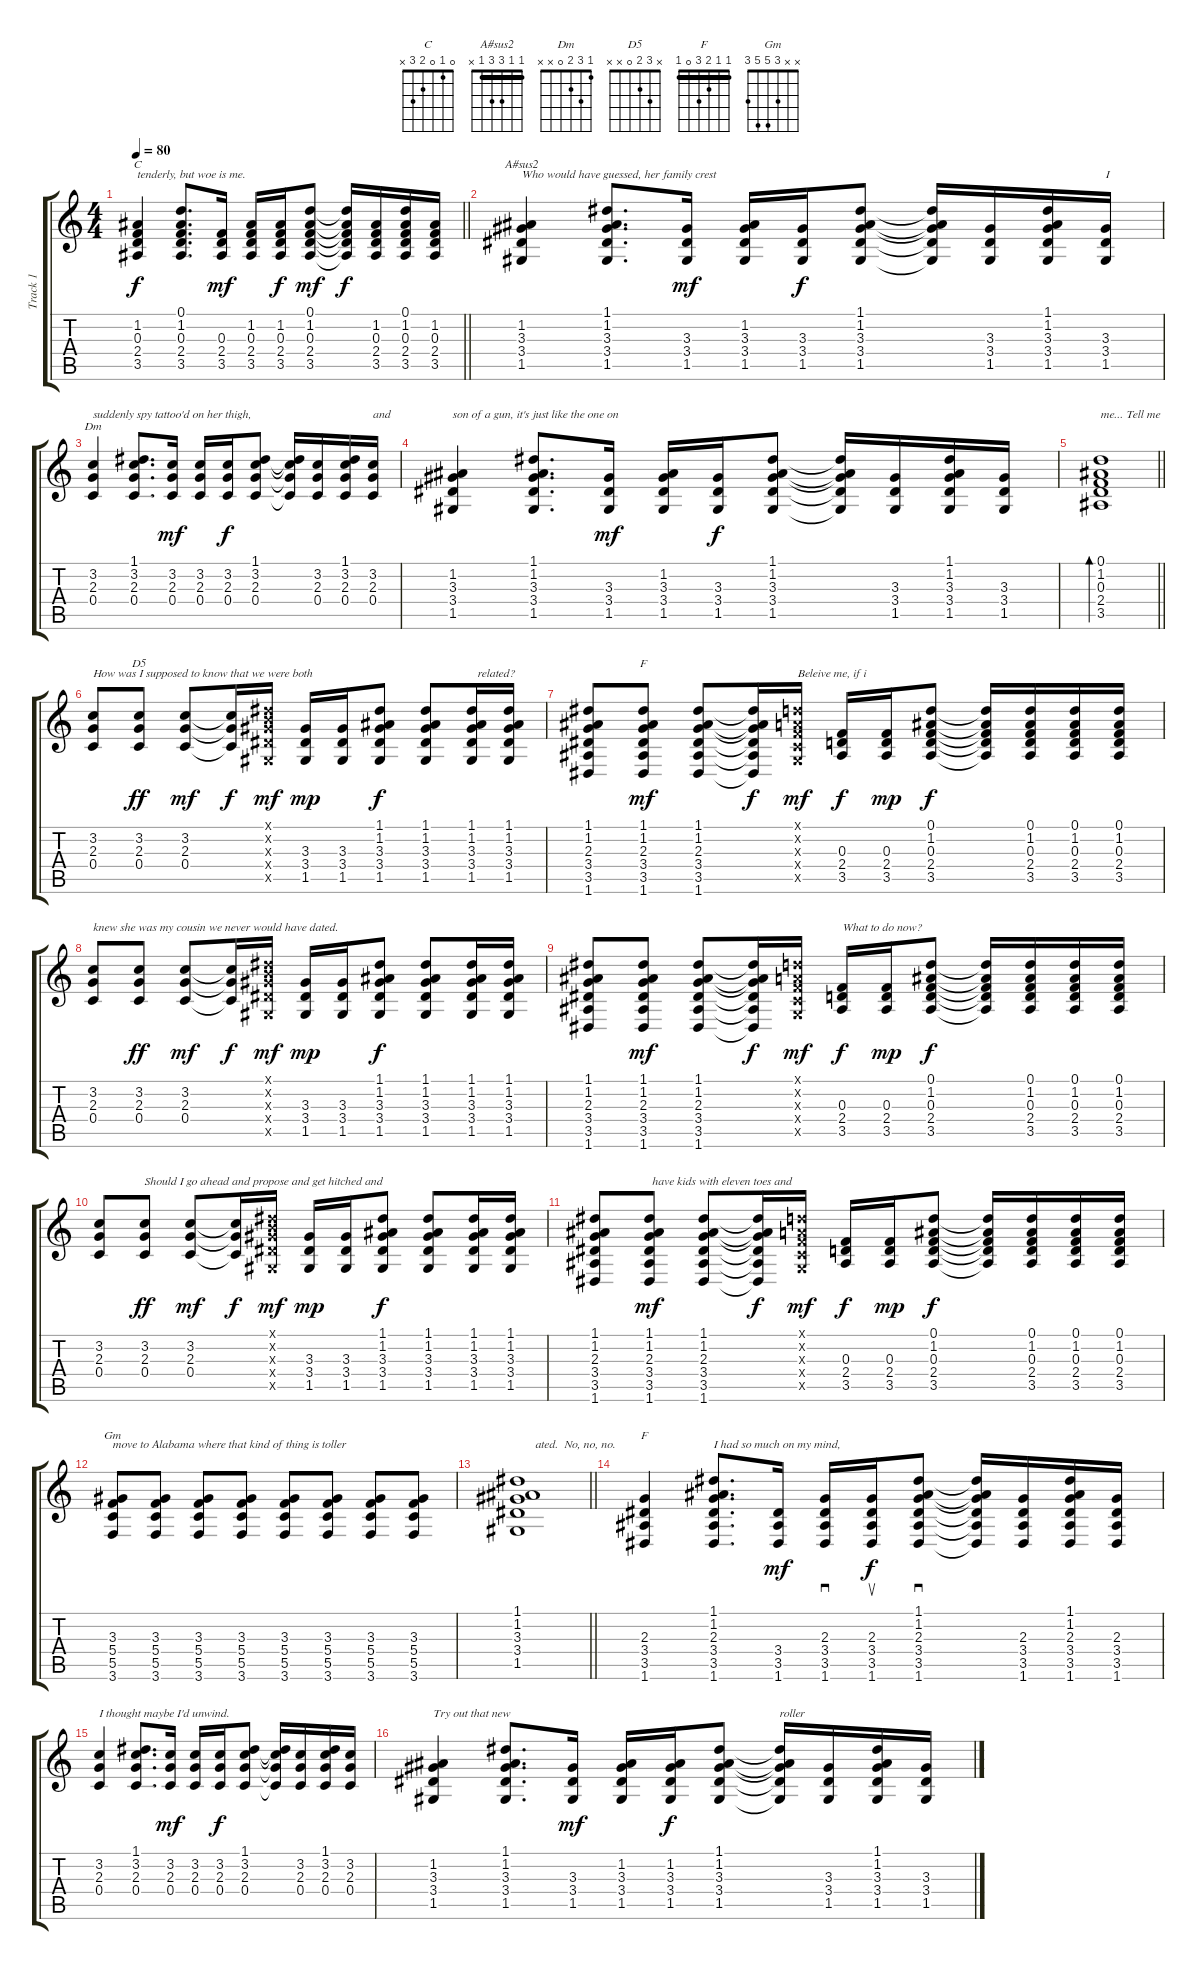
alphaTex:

\track ("Track 1" "Track 1") {instrument acousticguitarsteel}
\staff {score tabs}
\tuning (D4 A3 F3 C3 G2 D2) {hide}
\chord ("C" 0 1 0 2 3 x)
\chord ("A#sus2" 1 1 3 3 1 x) {barre 1}
\chord ("Dm" 1 3 2 0 x x)
\chord ("D5" x 3 2 0 x x)
\chord ("F" 1 1 2 3 3 1)
\chord ("Gm" x x 3 5 5 3)
\chord ("F" 1 1 2 3 0 1) {barre 1}
\ts (4 4)
\tempo 80
\clef g2
\barLineRight lightlight
\ks c
(1.2 0.3 2.4 3.5).4{ch "C" txt "tenderly, but woe is me." dy f} (0.1 1.2 0.3 2.4 3.5).8{d} (0.3 2.4 3.5).16{dy mf} (1.2 0.3 2.4 3.5).16 (1.2 0.3 2.4 3.5).16{dy f} (0.1 1.2 0.3 2.4 3.5).8{dy mf} (0.1{t} 1.2{t} 0.3{t} 2.4{t} 3.5{t}).16{dy f} (1.2 0.3 2.4 3.5).16 (0.1 1.2 0.3 2.4 3.5).16 (1.2 0.3 2.4 3.5).16 |
\section ("" "")
(1.2 3.3 3.4 1.5).4{ch "A#sus2" txt "Who would have guessed, her family crest"} (1.1 1.2 3.3 3.4 1.5).8{d} (3.3 3.4 1.5).16{dy mf} (1.2 3.3 3.4 1.5).16 (3.3 3.4 1.5).16{dy f} (1.1 1.2 3.3 3.4 1.5).8 (1.1{t} 1.2{t} 3.3{t} 3.4{t} 1.5{t}).16 (3.3 3.4 1.5).16 (1.1 1.2 3.3 3.4 1.5).16 (3.3 3.4 1.5).16{txt "I"} |
(3.2 2.3 0.4).4{ch "Dm" txt "suddenly spy tattoo'd on her thigh,"} (1.1 3.2 2.3 0.4).8{d} (3.2 2.3 0.4).16{dy mf} (3.2 2.3 0.4).16 (3.2 2.3 0.4).16{dy f} (1.1 3.2 2.3 0.4).8 (1.1{t} 3.2{t} 2.3{t} 0.4{t}).16 (3.2 2.3 0.4).16 (1.1 3.2 2.3 0.4).16 (3.2 2.3 0.4).16{txt "and"} |
(1.2 3.3 3.4 1.5).4{txt "son of a gun, it's just like the one on"} (1.1 1.2 3.3 3.4 1.5).8{d} (3.3 3.4 1.5).16{dy mf} (1.2 3.3 3.4 1.5).16 (3.3 3.4 1.5).16{dy f} (1.1 1.2 3.3 3.4 1.5).8 (1.1{t} 1.2{t} 3.3{t} 3.4{t} 1.5{t}).16 (3.3 3.4 1.5).16 (1.1 1.2 3.3 3.4 1.5).16 (3.3 3.4 1.5).16 |
\barLineRight lightlight
(0.1 1.2 0.3 2.4 3.5).1{bd 30 txt "me... Tell me"} |
\section ("" "")
(3.2 2.3 0.4).8{txt "How was I supposed to know that we were both"} (3.2 2.3 0.4).8{ch "D5" dy ff} (3.2 2.3 0.4).8{dy mf} (3.2{t} 2.3{t} 0.4{t}).16{dy f} (1.1{x} 2.2{x} 3.3{x} 3.4{x} 1.5{x}).16{dy mf} (3.3 3.4 1.5).16{dy mp} (3.3 3.4 1.5).16 (1.1 1.2 3.3 3.4 1.5).8{dy f} (1.1 1.2 3.3 3.4 1.5).8 (1.1 1.2 3.3 3.4 1.5).16{txt "  related?"} (1.1 1.2 3.3 3.4 1.5).16 |
(1.1 1.2 2.3 3.4 3.5 1.6).8 (1.1 1.2 2.3 3.4 3.5 1.6).8{ch "F" dy mf} (1.1 1.2 2.3 3.4 3.5 1.6).8 (1.1{t} 1.2{t} 2.3{t} 3.4{t} 3.5{t} 1.6{t}).16{dy f} (0.1{x} 0.2{x} 0.3{x} 0.4{x} 0.5{x}).16{txt "Beleive me, if i" dy mf} (0.3 2.4 3.5).16{dy f} (0.3 2.4 3.5).16{dy mp} (0.1 1.2 0.3 2.4 3.5).8{dy f} (0.1{t} 1.2{t} 0.3{t} 2.4{t} 3.5{t}).16 (0.1 1.2 0.3 2.4 3.5).16 (0.1 1.2 0.3 2.4 3.5).16 (0.1 1.2 0.3 2.4 3.5).16 |
(3.2 2.3 0.4).8{txt "knew she was my cousin we never would have dated."} (3.2 2.3 0.4).8{dy ff} (3.2 2.3 0.4).8{dy mf} (3.2{t} 2.3{t} 0.4{t}).16{dy f} (1.1{x} 2.2{x} 3.3{x} 3.4{x} 1.5{x}).16{dy mf} (3.3 3.4 1.5).16{dy mp} (3.3 3.4 1.5).16 (1.1 1.2 3.3 3.4 1.5).8{dy f} (1.1 1.2 3.3 3.4 1.5).8 (1.1 1.2 3.3 3.4 1.5).16 (1.1 1.2 3.3 3.4 1.5).16 |
(1.1 1.2 2.3 3.4 3.5 1.6).8 (1.1 1.2 2.3 3.4 3.5 1.6).8{dy mf} (1.1 1.2 2.3 3.4 3.5 1.6).8 (1.1{t} 1.2{t} 2.3{t} 3.4{t} 3.5{t} 1.6{t}).16{dy f} (0.1{x} 0.2{x} 0.3{x} 0.4{x} 0.5{x}).16{dy mf} (0.3 2.4 3.5).16{txt "What to do now?" dy f} (0.3 2.4 3.5).16{dy mp} (0.1 1.2 0.3 2.4 3.5).8{dy f} (0.1{t} 1.2{t} 0.3{t} 2.4{t} 3.5{t}).16 (0.1 1.2 0.3 2.4 3.5).16 (0.1 1.2 0.3 2.4 3.5).16 (0.1 1.2 0.3 2.4 3.5).16 |
(3.2 2.3 0.4).8 (3.2 2.3 0.4).8{txt "Should I go ahead and propose and get hitched and " dy ff} (3.2 2.3 0.4).8{dy mf} (3.2{t} 2.3{t} 0.4{t}).16{dy f} (1.1{x} 2.2{x} 3.3{x} 3.4{x} 1.5{x}).16{dy mf} (3.3 3.4 1.5).16{dy mp} (3.3 3.4 1.5).16 (1.1 1.2 3.3 3.4 1.5).8{dy f} (1.1 1.2 3.3 3.4 1.5).8 (1.1 1.2 3.3 3.4 1.5).16 (1.1 1.2 3.3 3.4 1.5).16 |
(1.1 1.2 2.3 3.4 3.5 1.6).8 (1.1 1.2 2.3 3.4 3.5 1.6).8{txt " have kids with eleven toes and" dy mf} (1.1 1.2 2.3 3.4 3.5 1.6).8 (1.1{t} 1.2{t} 2.3{t} 3.4{t} 3.5{t} 1.6{t}).16{dy f} (0.1{x} 0.2{x} 0.3{x} 0.4{x} 0.5{x}).16{dy mf} (0.3 2.4 3.5).16{dy f} (0.3 2.4 3.5).16{dy mp} (0.1 1.2 0.3 2.4 3.5).8{dy f} (0.1{t} 1.2{t} 0.3{t} 2.4{t} 3.5{t}).16 (0.1 1.2 0.3 2.4 3.5).16 (0.1 1.2 0.3 2.4 3.5).16 (0.1 1.2 0.3 2.4 3.5).16 |
(3.3 5.4 5.5 3.6).8{ch "Gm" txt "move to Alabama where that kind of thing is toller"} (3.3 5.4 5.5 3.6).8 (3.3 5.4 5.5 3.6).8 (3.3 5.4 5.5 3.6).8 (3.3 5.4 5.5 3.6).8 (3.3 5.4 5.5 3.6).8 (3.3 5.4 5.5 3.6).8 (3.3 5.4 5.5 3.6).8 |
\barLineRight lightlight
(1.1 1.2 3.3 3.4 1.5).1{txt "      ated.  No, no, no."} |
\section ("" "")
(2.3 3.4 3.5 1.6).4{ch "F"} (1.1 1.2 2.3 3.4 3.5 1.6).8{d txt "I had so much on my mind,"} (3.4 3.5 1.6).16{dy mf} (2.3 3.4 3.5 1.6).16{sd} (2.3 3.4 3.5 1.6).16{su dy f} (1.1 1.2 2.3 3.4 3.5 1.6).8{sd} (1.1{t} 1.2{t} 2.3{t} 3.4{t} 3.5{t} 1.6{t}).16 (2.3 3.4 3.5 1.6).16 (1.1 1.2 2.3 3.4 3.5 1.6).16 (2.3 3.4 3.5 1.6).16 |
(3.2 2.3 0.4).4{txt "I thought maybe I'd unwind."} (1.1 3.2 2.3 0.4).8{d} (3.2 2.3 0.4).16{dy mf} (3.2 2.3 0.4).16 (3.2 2.3 0.4).16{dy f} (1.1 3.2 2.3 0.4).8 (1.1{t} 3.2{t} 2.3{t} 0.4{t}).16 (3.2 2.3 0.4).16 (1.1 3.2 2.3 0.4).16 (3.2 2.3 0.4).16 |
(1.2 3.3 3.4 1.5).4{txt "Try out that new"} (1.1 1.2 3.3 3.4 1.5).8{d} (3.3 3.4 1.5).16{dy mf} (1.2 3.3 3.4 1.5).16 (1.2 3.3 3.4 1.5).16{dy f} (1.1 1.2 3.3 3.4 1.5).8 (1.1{t} 1.2{t} 3.3{t} 3.4{t} 1.5{t}).16{txt "roller"} (3.3 3.4 1.5).16 (1.1 1.2 3.3 3.4 1.5).16 (3.3 3.4 1.5).16
